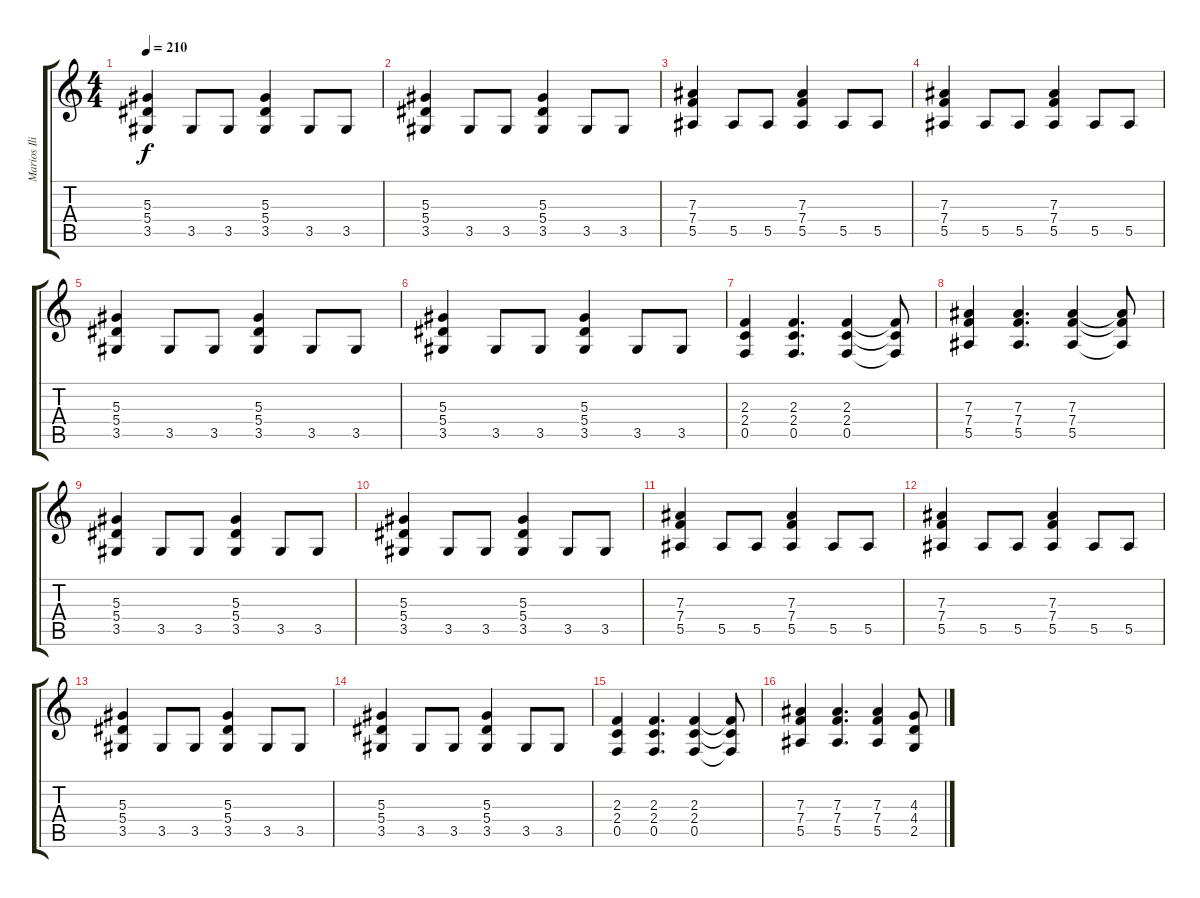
\track ("Marios Iliopoulos " "Marios Ili") {instrument distortionguitar}
\staff {score tabs}
\tuning (C4 G3 Eb3 Bb2 F2 C2) {hide}
\ts (4 4)
\tempo 210
\clef g2
\ks c
(5.3 5.4 3.5).4{dy f} 3.5.8 3.5.8 (5.3 5.4 3.5).4 3.5.8 3.5.8 |
(5.3 5.4 3.5).4 3.5.8 3.5.8 (5.3 5.4 3.5).4 3.5.8 3.5.8 |
(7.3 7.4 5.5).4 5.5.8 5.5.8 (7.3 7.4 5.5).4 5.5.8 5.5.8 |
(7.3 7.4 5.5).4 5.5.8 5.5.8 (7.3 7.4 5.5).4 5.5.8 5.5.8 |
(5.3 5.4 3.5).4 3.5.8 3.5.8 (5.3 5.4 3.5).4 3.5.8 3.5.8 |
(5.3 5.4 3.5).4 3.5.8 3.5.8 (5.3 5.4 3.5).4 3.5.8 3.5.8 |
(2.3 2.4 0.5).4 (2.3 2.4 0.5).4{d} (2.3 2.4 0.5).4 (2.3{t} 2.4{t} 0.5{t}).8 |
(7.3 7.4 5.5).4 (7.3 7.4 5.5).4{d} (7.3 7.4 5.5).4 (7.3{t} 7.4{t} 5.5{t}).8 |
(5.3 5.4 3.5).4 3.5.8 3.5.8 (5.3 5.4 3.5).4 3.5.8 3.5.8 |
(5.3 5.4 3.5).4 3.5.8 3.5.8 (5.3 5.4 3.5).4 3.5.8 3.5.8 |
(7.3 7.4 5.5).4 5.5.8 5.5.8 (7.3 7.4 5.5).4 5.5.8 5.5.8 |
(7.3 7.4 5.5).4 5.5.8 5.5.8 (7.3 7.4 5.5).4 5.5.8 5.5.8 |
(5.3 5.4 3.5).4 3.5.8 3.5.8 (5.3 5.4 3.5).4 3.5.8 3.5.8 |
(5.3 5.4 3.5).4 3.5.8 3.5.8 (5.3 5.4 3.5).4 3.5.8 3.5.8 |
(2.3 2.4 0.5).4 (2.3 2.4 0.5).4{d} (2.3 2.4 0.5).4 (2.3{t} 2.4{t} 0.5{t}).8 |
(7.3 7.4 5.5).4 (7.3 7.4 5.5).4{d} (7.3 7.4 5.5).4 (4.3 4.4 2.5).8
